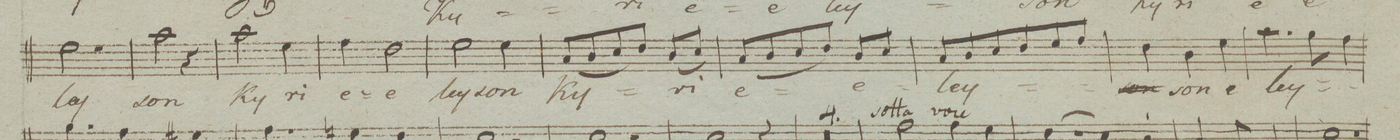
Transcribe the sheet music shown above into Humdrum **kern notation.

**kern	**text	**dynam
*I"Baſso. Tutti._ i Solo odkąd piſano.	*	*
*clefF4	*	*
*k[]	*	*
*M3/4	*	*
2.G\	-ley-	.
=31	=31	=31
2c\	-son	.
4r	.	.
=32	=32	=32
2.ryy	.	.
=33	=33	=33
2c\	Ky-	.
4G\	-ri-	.
=34	=34	=34
4A\	-e	.
2F\	e-	.
=35	=35	=35
2G\	-ley-	.
4G\	-son	.
=36	=36	=36
(8C/L	Ky-	.
8D/	.	.
8E/	.	.
8F/J)	.	.
(8D/L	-ri-	.
8E/J)	.	.
=37	=37	=37
(8C/L	-e	.
8D/	.	.
8E/	.	.
8F/J)	.	.
8D/L	e-	.
8E/J	.	.
=38	=38	=38
8C/L	-ley-	.
8D/	.	.
8E/	.	.
8F/	.	.
8G/	.	.
8A/J	.	.
=39	=39	=39
4F\	.	.
4D\	-son	.
4G\	e-	.
=40	=40	=40
4.c\	-ley-	.
8B\	.	.
4A\	.	.
=41	=41	=41
*-	*-	*-
